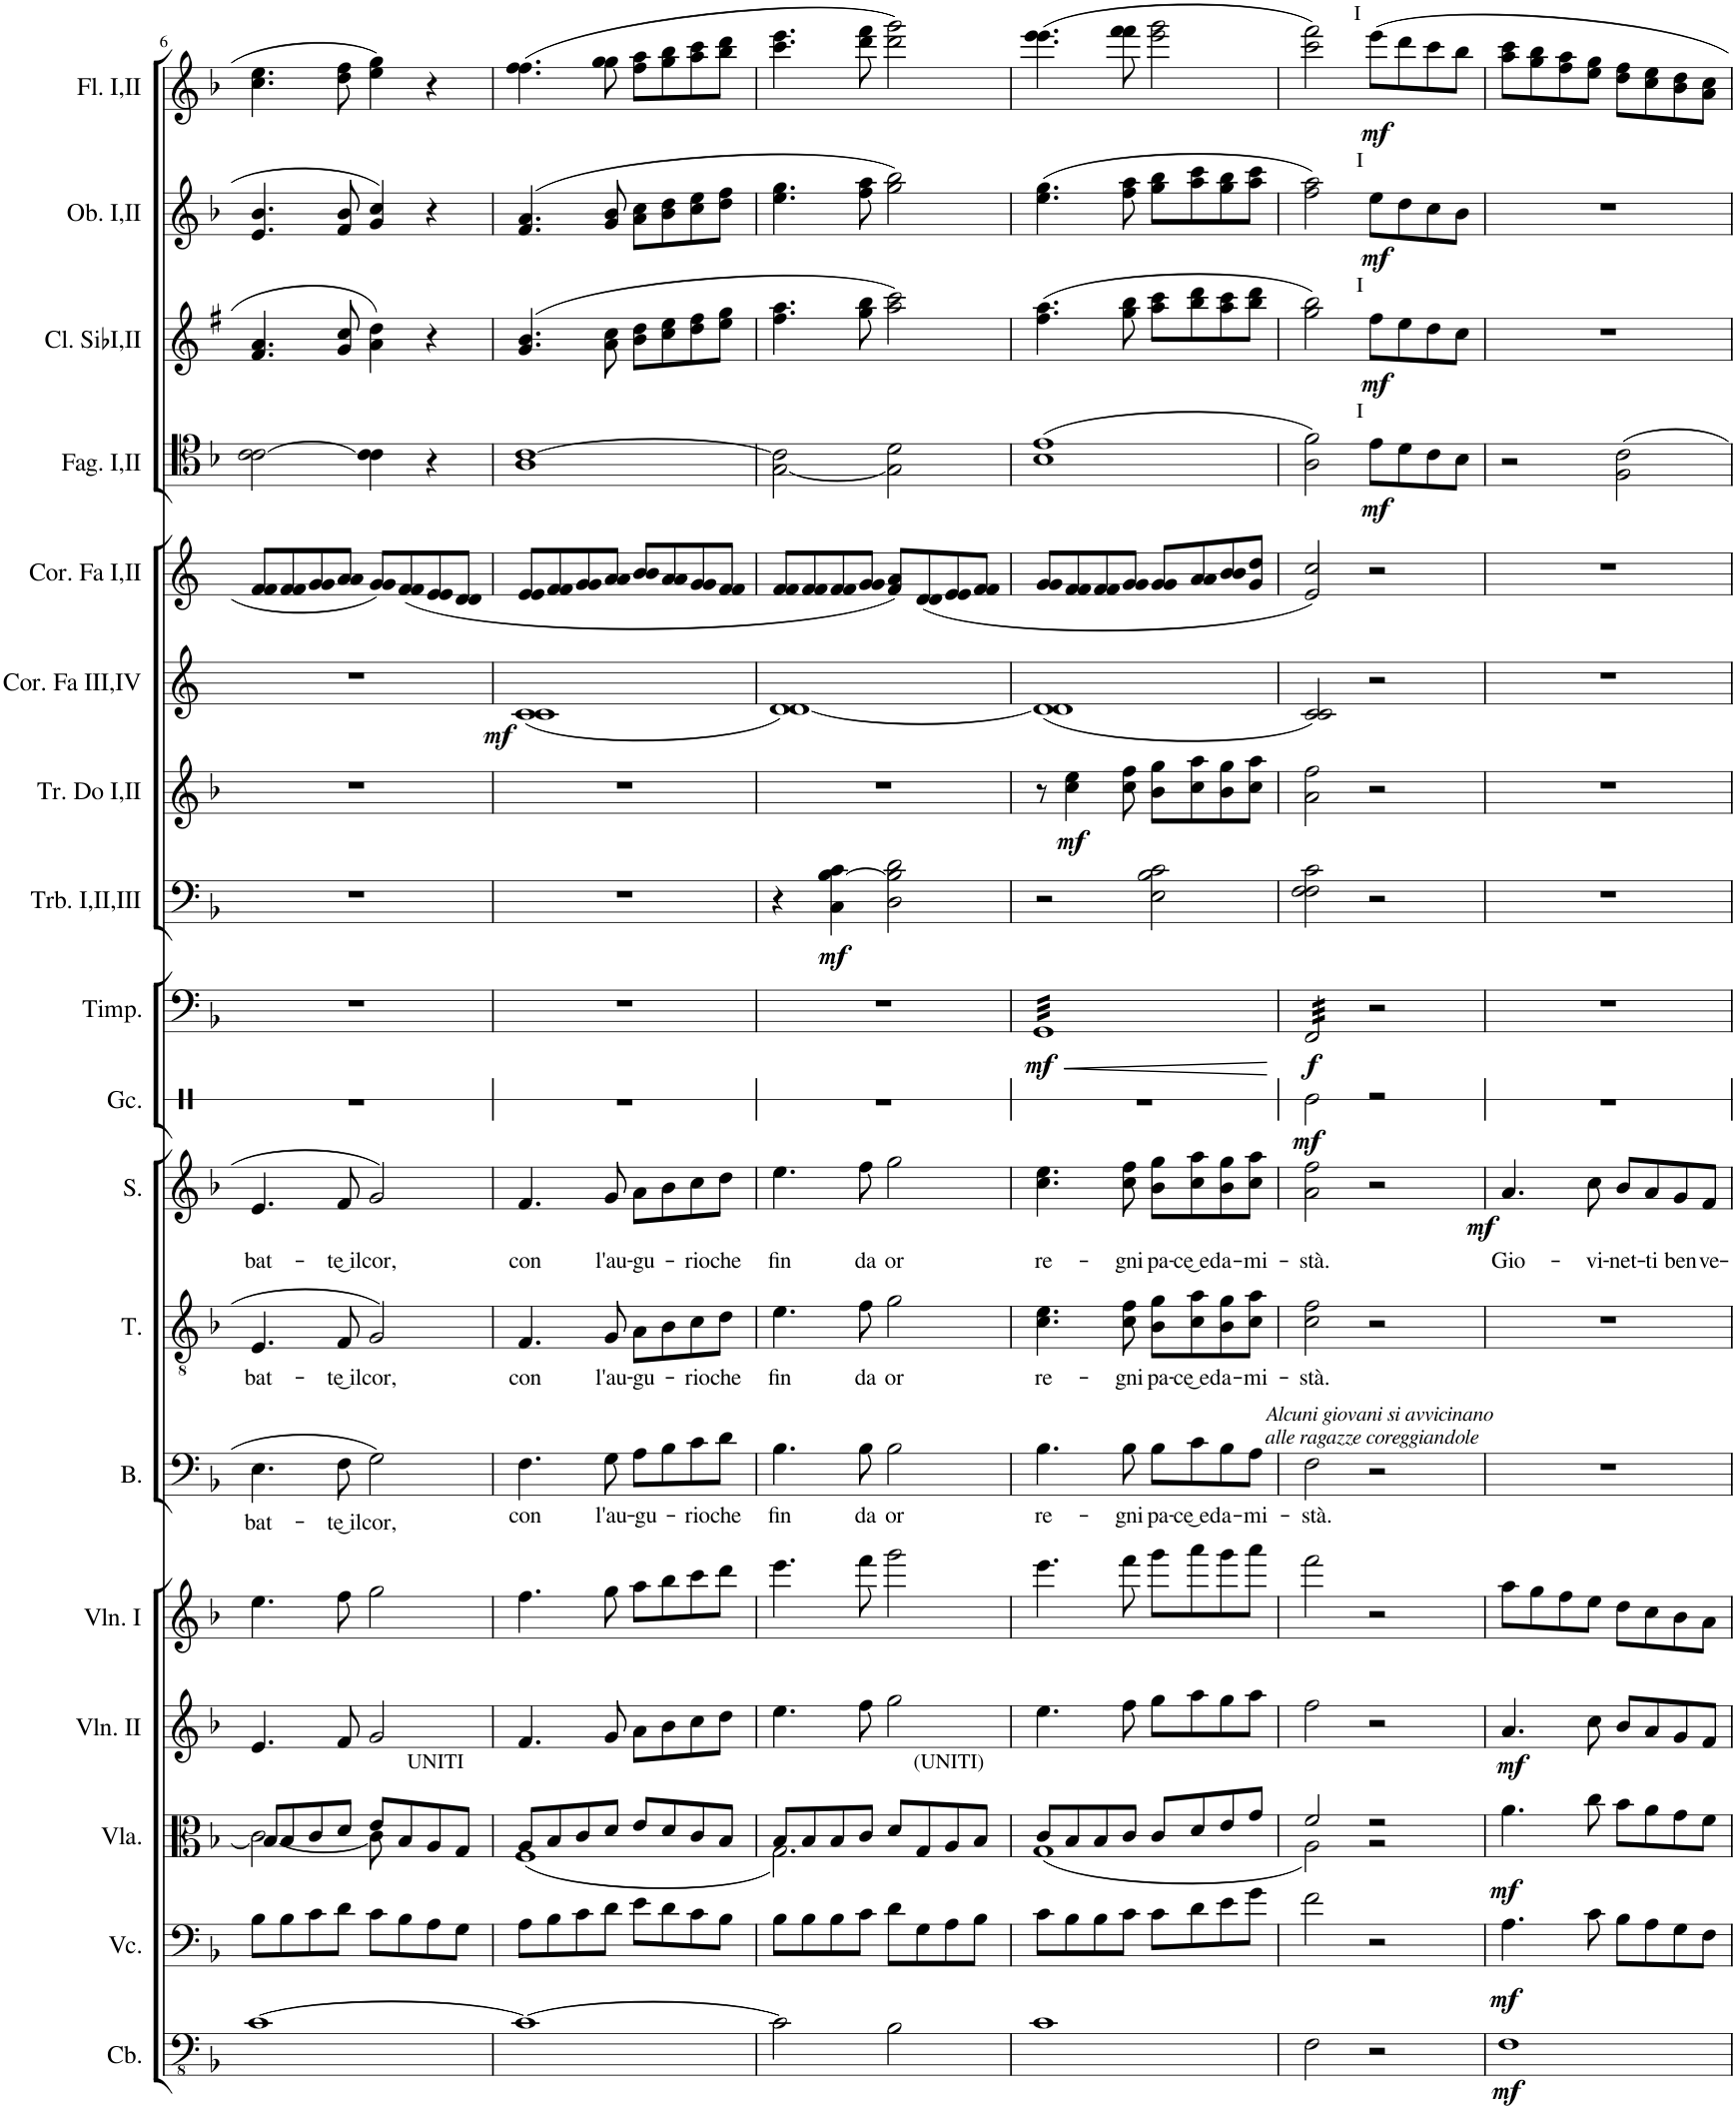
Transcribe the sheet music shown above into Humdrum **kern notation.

**kern	**dynam	**kern	**dynam	**kern	**dynam	**kern	**dynam	**kern	**kern	**text	**kern	**text	**kern	**text	**dynam	**kern	**dynam	**kern	**dynam	**kern	**dynam	**kern	**dynam	**kern	**kern	**dynam	**kern	**dynam	**kern	**dynam	**kern	**dynam
*part17	*part17	*part16	*part16	*part15	*part15	*part14	*part14	*part13	*part12	*part12	*part11	*part11	*part10	*part10	*part10	*part9	*part9	*part8	*part8	*part7	*part7	*part6	*part6	*part5	*part4	*part4	*part3	*part3	*part2	*part2	*part1	*part1
*staff17	*staff17	*staff16	*staff16	*staff15	*staff15	*staff14	*staff14	*staff13	*staff12	*staff12	*staff11	*staff11	*staff10	*staff10	*staff10	*staff9	*staff9	*staff8	*staff8	*staff7	*staff7	*staff6	*staff6	*staff5	*staff4	*staff4	*staff3	*staff3	*staff2	*staff2	*staff1	*staff1
*I"Cb.	*	*I"Vc.	*	*I"Vla.	*	*I"Vln. II	*	*I"Vln. I	*I"B.	*	*I"T.	*	*I"S.	*	*	*I"Timp.	*	*I"Trb. I,II,III	*	*I"Tr. Do I,II	*	*I"Cor. Fa III,IV	*	*I"Cor. Fa I,II	*I"Fag. I,II	*	*I"Cl. Sib I,II	*	*I"Ob. I,II	*	*I"Fl. I,II	*
*I'Cb.	*	*I'Vc.	*	*I'Vla.	*	*I'Vln. II	*	*I'Vln. I	*I'B.	*	*I'T.	*	*I'S.	*	*	*I'Timp.	*	*I'Trb. I,II,III	*	*I'Tr. Do I,II	*	*I'Cor. Fa III,IV	*	*I'Cor. Fa I,II	*I'Fag. I,II	*	*I'Cl. SibI,II	*	*I'Ob. I,II	*	*I'Fl. I,II	*
!!LO:PB:g=z
*clefFv4	*	*clefF4	*	*clefC3	*	*clefG2	*	*clefG2	*clefF4	*	*clefGv2	*	*clefG2	*	*	*clefF4	*	*clefF4	*	*clefG2	*	*clefG2	*	*clefG2	*clefC4	*	*clefG2	*	*clefG2	*	*clefG2	*
*	*	*	*	*	*	*	*	*	*	*	*	*	*	*	*	*	*	*	*	*	*	*Trd4c7	*	*Trd4c7	*	*	*Trd1c2	*	*	*	*	*
*k[b-]	*	*k[b-]	*	*k[b-]	*	*k[b-]	*	*k[b-]	*k[b-]	*	*k[b-]	*	*k[b-]	*	*	*k[b-]	*	*k[b-]	*	*k[b-]	*	*k[]	*	*k[]	*k[b-]	*	*k[f#]	*	*k[b-]	*	*k[b-]	*
*M4/4	*	*M4/4	*	*M4/4	*	*M4/4	*	*M4/4	*M4/4	*	*M4/4	*	*M4/4	*	*	*M4/4	*	*M4/4	*	*M4/4	*	*M4/4	*	*M4/4	*M4/4	*	*M4/4	*	*M4/4	*	*M4/4	*
=6	=6	=6	=6	=6	=6	=6	=6	=6	=6	=6	=6	=6	=6	=6	=6	=6	=6	=6	=6	=6	=6	=6	=6	=6	=6	=6	=6	=6	=6	=6	=6	=6
*	*	*	*	*^	*	*	*	*	*	*	*	*	*	*	*	*	*	*	*	*	*	*	*	*	*	*	*	*	*	*	*	*
!	!	!	!	!	!	!	!	!	!	!	!LO:LY:b	!	!LO:LY:b	!	!LO:LY:b	!	!	!	!	!	!	!	!	!	!	!	!	!	!	!	!	!	!
[1C	.	8B-\L	.	8B-/L	2c\_	.	4.e/	.	4.ee\	4.E\	bat-	4.E/	bat-	4.e/	bat-	.	1r	.	1r	.	1r	.	1r	.	8f/ 8f/L	2c\ [2c\	.	4.f#/ 4.a/	.	4.e/ 4.b-/	.	4.cc\ 4.ee\	.
.	.	8B-\	.	8B-/	.	.	.	.	.	.	.	.	.	.	.	.	.	.	.	.	.	.	.	.	8f/ 8f/	.	.	.	.	.	.	.	.
.	.	8c\	.	8c/	.	.	.	.	.	.	.	.	.	.	.	.	.	.	.	.	.	.	.	.	8g/ 8g/	.	.	.	.	.	.	.	.
!	!	!	!	!	!	!	!	!	!	!	!LO:LY:b	!	!LO:LY:b	!	!LO:LY:b	!	!	!	!	!	!	!	!	!	!	!	!	!	!	!	!	!	!
.	.	8d\J	.	8d/J	.	.	8f/	.	8ff\	8F\	-te͜ il	8F/	-te͜ il	8f/	-te͜ il	.	.	.	.	.	.	.	.	.	8a/ 8a/J	.	.	8g/ 8cc/	.	8f/ 8b-/	.	8dd\ 8ff\	.
!	!	!	!	!	!	!	!	!	!	!	!LO:LY:b	!	!LO:LY:b	!	!LO:LY:b	!	!	!	!	!	!	!	!	!	!	!	!	!	!	!	!	!	!
.	.	8c\L	.	8e/L	8c\]	.	2g/	.	2gg\	2G\	cor,	2G/	cor,	2g/	cor,	.	.	.	.	.	.	.	.	.	8g/ 8g/L	4c\] 4c\	.	4a\ 4dd\	.	4g/ 4cc/	.	4ee\ 4gg\	.
!	!	!	!	!LO:TX:a:t=UNITI	!	!	!	!	!	!	!	!	!	!	!	!	!	!	!	!	!	!	!	!	!	!	!	!	!	!	!	!	!
.	.	8B-\	.	8B-/	4.ryy	.	.	.	.	.	.	.	.	.	.	.	.	.	.	.	.	.	.	.	(8f/ 8f/	.	.	.	.	.	.	.	.
.	.	8A\	.	8A/	.	.	.	.	.	.	.	.	.	.	.	.	.	.	.	.	.	.	.	.	8e/ 8e/	4r	.	4r	.	4r	.	4r	.
.	.	8G\J	.	8G/J	.	.	.	.	.	.	.	.	.	.	.	.	.	.	.	.	.	.	.	.	8d/ 8d/J	.	.	.	.	.	.	.	.
=7	=7	=7	=7	=7	=7	=7	=7	=7	=7	=7	=7	=7	=7	=7	=7	=7	=7	=7	=7	=7	=7	=7	=7	=7	=7	=7	=7	=7	=7	=7	=7	=7	=7
!	!	!	!	!	!	!	!	!	!	!	!LO:LY:b	!	!LO:LY:b	!	!LO:LY:b	!	!	!	!	!	!	!	!	!LO:DY:b	!	!	!	!	!	!	!	!	!
1C_	.	8A\L	.	8A/L	(1F	.	4.f/	.	4.ff\	4.F\	con	4.F/	con	4.f/	con	.	1r	.	1r	.	1r	.	(1c 1c	mf	8e/ 8e/L	1A [1c	.	(4.g/ 4.b/	.	(4.f/ 4.a/	.	(4.ff\ 4.ff\	.
.	.	8B-\	.	8B-/	.	.	.	.	.	.	.	.	.	.	.	.	.	.	.	.	.	.	.	.	8f/ 8f/	.	.	.	.	.	.	.	.
.	.	8c\	.	8c/	.	.	.	.	.	.	.	.	.	.	.	.	.	.	.	.	.	.	.	.	8g/ 8g/	.	.	.	.	.	.	.	.
!	!	!	!	!	!	!	!	!	!	!	!LO:LY:b	!	!LO:LY:b	!	!LO:LY:b	!	!	!	!	!	!	!	!	!	!	!	!	!	!	!	!	!	!
.	.	8d\J	.	8d/J	.	.	8g/	.	8gg\	8G\	l'au-	8G/	l'au-	8g/	l'au-	.	.	.	.	.	.	.	.	.	8a/ 8a/J	.	.	8a\ 8cc\	.	8g/ 8b-/	.	8gg\ 8gg\	.
!	!	!	!	!	!	!	!	!	!	!	!LO:LY:b	!	!LO:LY:b	!	!LO:LY:b	!	!	!	!	!	!	!	!	!	!	!	!	!	!	!	!	!	!
.	.	8e\L	.	8e/L	.	.	8a\L	.	8aa\L	8A\L	-gu-	8A\L	-gu-	8a\L	-gu-	.	.	.	.	.	.	.	.	.	8b/ 8b/L	.	.	8b\ 8dd\L	.	8a\ 8cc\L	.	8ff\ 8aa\L	.
.	.	8d\	.	8d/	.	.	8b-\	.	8bb-\	8B-\	.	8B-\	.	8b-\	.	.	.	.	.	.	.	.	.	.	8a/ 8a/	.	.	8cc\ 8ee\	.	8b-\ 8dd\	.	8gg\ 8bb-\	.
!	!	!	!	!	!	!	!	!	!	!	!LO:LY:b	!	!LO:LY:b	!	!LO:LY:b	!	!	!	!	!	!	!	!	!	!	!	!	!	!	!	!	!	!
.	.	8c\	.	8c/	.	.	8cc\	.	8ccc\	8c\	-rio	8c\	-rio	8cc\	-rio	.	.	.	.	.	.	.	.	.	8g/ 8g/	.	.	8dd\ 8ff#\	.	8cc\ 8ee\	.	8aa\ 8ccc\	.
!	!	!	!	!	!	!	!	!	!	!	!LO:LY:b	!	!LO:LY:b	!	!LO:LY:b	!	!	!	!	!	!	!	!	!	!	!	!	!	!	!	!	!	!
.	.	8B-\J	.	8B-/J	.	.	8dd\J	.	8ddd\J	8d\J	che	8d\J	che	8dd\J	che	.	.	.	.	.	.	.	.	.	8f/ 8f/J	.	.	8ee\ 8gg\J	.	8dd\ 8ff\J	.	8bb-\ 8ddd\J	.
=8	=8	=8	=8	=8	=8	=8	=8	=8	=8	=8	=8	=8	=8	=8	=8	=8	=8	=8	=8	=8	=8	=8	=8	=8	=8	=8	=8	=8	=8	=8	=8	=8	=8
!	!	!	!	!	!	!	!	!	!	!	!LO:LY:b	!	!LO:LY:b	!	!LO:LY:b	!	!	!	!	!	!	!	!	!	!	!	!	!	!	!	!	!	!
2C\]	.	8B-\L	.	8B-/L	2.G\)	.	4.ee\	.	4.eee\	4.B-\	fin	4.e\	fin	4.ee\	fin	.	1r	.	4r	.	1r	.	[1d 1d)	.	8f/ 8f/L	[2G\ 2c\]	.	4.ff#\ 4.aa\	.	4.ee\ 4.gg\	.	4.ccc\ 4.eee\	.
.	.	8B-\	.	8B-/	.	.	.	.	.	.	.	.	.	.	.	.	.	.	.	.	.	.	.	.	8f/ 8f/	.	.	.	.	.	.	.	.
!	!	!	!	!	!	!	!	!	!	!	!	!	!	!	!	!	!	!	!	!LO:DY:b	!	!	!	!	!	!	!	!	!	!	!	!	!
.	.	8B-\	.	8B-/	.	.	.	.	.	.	.	.	.	.	.	.	.	.	4C\ [4B-\ 4c\	mf	.	.	.	.	8f/ 8f/	.	.	.	.	.	.	.	.
!	!	!	!	!	!	!	!	!	!	!	!LO:LY:b	!	!LO:LY:b	!	!LO:LY:b	!	!	!	!	!	!	!	!	!	!	!	!	!	!	!	!	!	!
.	.	8c\J	.	8c/J	.	.	8ff\	.	8fff\	8B-\	da	8f\	da	8ff\	da	.	.	.	.	.	.	.	.	.	8g/ 8g/J	.	.	8gg\ 8bb\	.	8ff\ 8aa\	.	8ddd\ 8fff\	.
!	!	!	!	!	!	!	!	!	!	!	!LO:LY:b	!	!LO:LY:b	!	!LO:LY:b	!	!	!	!	!	!	!	!	!	!	!	!	!	!	!	!	!	!
2BB-\	.	8d\L	.	8d/L	.	.	2gg\	.	2ggg\	2B-\	or	2g\	or	2gg\	or	.	.	.	2D\ 2B-\] 2d\	.	.	.	.	.	8f/ 8a/L)	2G\] 2d\	.	2aa\ 2ccc\)	.	2gg\ 2bb-\)	.	2ddd\ 2ggg\)	.
!	!	!	!	!LO:TX:a:t=(UNITI)	!	!	!	!	!	!	!	!	!	!	!	!	!	!	!	!	!	!	!	!	!	!	!	!	!	!	!	!	!
.	.	8G\	.	8G/	.	.	.	.	.	.	.	.	.	.	.	.	.	.	.	.	.	.	.	.	(8d/ 8d/	.	.	.	.	.	.	.	.
.	.	8A\	.	8A/	4ryy	.	.	.	.	.	.	.	.	.	.	.	.	.	.	.	.	.	.	.	8e/ 8e/	.	.	.	.	.	.	.	.
.	.	8B-\J	.	8B-/J	.	.	.	.	.	.	.	.	.	.	.	.	.	.	.	.	.	.	.	.	8f/ 8f/J	.	.	.	.	.	.	.	.
=9	=9	=9	=9	=9	=9	=9	=9	=9	=9	=9	=9	=9	=9	=9	=9	=9	=9	=9	=9	=9	=9	=9	=9	=9	=9	=9	=9	=9	=9	=9	=9	=9	=9
!	!	!	!	!	!	!	!	!	!	!	!LO:LY:b	!	!LO:LY:b	!	!LO:LY:b	!	!	!LO:HP:b	!	!	!	!	!	!	!	!	!	!	!	!	!	!	!
!	!	!	!	!	!	!	!	!	!	!	!	!	!	!	!	!	!	!LO:DY:n=1:b	!	!	!	!	!	!	!	!	!	!	!	!	!	!	!
*	*	*	*	*	*	*	*	*	*	*	*	*	*	*	*	*	*tremolo	*	*	*	*	*	*	*	*	*	*	*	*	*	*	*	*
1C	.	8c\L	.	8c/L	(1G	.	4.ee\	.	4.eee\	4.B-\	re-	4.c\ 4.e\	re-	4.cc\ 4.ee\	re-	.	32GGLLL	< mf	2r	.	8r	.	(1d] 1d	.	8g/ 8g/L	(1B- 1e	.	(4.ff#\ 4.aa\	.	(4.ee\ 4.gg\	.	(4.eee\ 4.eee\	.
.	.	.	.	.	.	.	.	.	.	.	.	.	.	.	.	.	32GG	.	.	.	.	.	.	.	.	.	.	.	.	.	.	.	.
.	.	.	.	.	.	.	.	.	.	.	.	.	.	.	.	.	32GG	.	.	.	.	.	.	.	.	.	.	.	.	.	.	.	.
.	.	.	.	.	.	.	.	.	.	.	.	.	.	.	.	.	32GG	.	.	.	.	.	.	.	.	.	.	.	.	.	.	.	.
!	!	!	!	!	!	!	!	!	!	!	!	!	!	!	!	!	!	!	!	!	!	!LO:DY:b	!	!	!	!	!	!	!	!	!	!	!
.	.	8B-\	.	8B-/	.	.	.	.	.	.	.	.	.	.	.	.	32GG	.	.	.	4cc\ 4ee\	mf	.	.	8f/ 8f/	.	.	.	.	.	.	.	.
.	.	.	.	.	.	.	.	.	.	.	.	.	.	.	.	.	32GG	.	.	.	.	.	.	.	.	.	.	.	.	.	.	.	.
.	.	.	.	.	.	.	.	.	.	.	.	.	.	.	.	.	32GG	.	.	.	.	.	.	.	.	.	.	.	.	.	.	.	.
.	.	.	.	.	.	.	.	.	.	.	.	.	.	.	.	.	32GG	.	.	.	.	.	.	.	.	.	.	.	.	.	.	.	.
.	.	8B-\	.	8B-/	.	.	.	.	.	.	.	.	.	.	.	.	32GG	.	.	.	.	.	.	.	8f/ 8f/	.	.	.	.	.	.	.	.
.	.	.	.	.	.	.	.	.	.	.	.	.	.	.	.	.	32GG	.	.	.	.	.	.	.	.	.	.	.	.	.	.	.	.
.	.	.	.	.	.	.	.	.	.	.	.	.	.	.	.	.	32GG	.	.	.	.	.	.	.	.	.	.	.	.	.	.	.	.
.	.	.	.	.	.	.	.	.	.	.	.	.	.	.	.	.	32GG	.	.	.	.	.	.	.	.	.	.	.	.	.	.	.	.
!	!	!	!	!	!	!	!	!	!	!	!LO:LY:b	!	!LO:LY:b	!	!LO:LY:b	!	!	!	!	!	!	!	!	!	!	!	!	!	!	!	!	!	!
.	.	8c\J	.	8c/J	.	.	8ff\	.	8fff\	8B-\	-gni	8c\ 8f\	-gni	8cc\ 8ff\	-gni	.	32GG	.	.	.	8cc\ 8ff\	.	.	.	8g/ 8g/J	.	.	8gg\ 8bb\	.	8ff\ 8aa\	.	8fff\ 8fff\	.
.	.	.	.	.	.	.	.	.	.	.	.	.	.	.	.	.	32GG	.	.	.	.	.	.	.	.	.	.	.	.	.	.	.	.
.	.	.	.	.	.	.	.	.	.	.	.	.	.	.	.	.	32GG	.	.	.	.	.	.	.	.	.	.	.	.	.	.	.	.
.	.	.	.	.	.	.	.	.	.	.	.	.	.	.	.	.	32GG	.	.	.	.	.	.	.	.	.	.	.	.	.	.	.	.
!	!	!	!	!	!	!	!	!	!	!	!LO:LY:b	!	!LO:LY:b	!	!LO:LY:b	!	!	!	!	!	!	!	!	!	!	!	!	!	!	!	!	!	!
.	.	8c\L	.	8c/L	.	.	8gg\L	.	8ggg\L	8B-\L	pa-	8B-\ 8g\L	pa-	8b-\ 8gg\L	pa-	.	32GG	.	2E\ 2B-\ 2c\	.	8b-\ 8gg\L	.	.	.	8g/ 8g/L	.	.	8aa\ 8ccc\L	.	8gg\ 8bb-\L	.	2eee\ 2ggg\	.
.	.	.	.	.	.	.	.	.	.	.	.	.	.	.	.	.	32GG	.	.	.	.	.	.	.	.	.	.	.	.	.	.	.	.
.	.	.	.	.	.	.	.	.	.	.	.	.	.	.	.	.	32GG	.	.	.	.	.	.	.	.	.	.	.	.	.	.	.	.
.	.	.	.	.	.	.	.	.	.	.	.	.	.	.	.	.	32GG	.	.	.	.	.	.	.	.	.	.	.	.	.	.	.	.
!	!	!	!	!	!	!	!	!	!	!	!LO:LY:b	!	!LO:LY:b	!	!LO:LY:b	!	!	!	!	!	!	!	!	!	!	!	!	!	!	!	!	!	!
.	.	8d\	.	8d/	.	.	8aa\	.	8aaa\	8c\	-ce͜ ed	8c\ 8a\	-ce͜ ed	8cc\ 8aa\	-ce͜ ed	.	32GG	.	.	.	8cc\ 8aa\	.	.	.	8a/ 8a/	.	.	8bb\ 8ddd\	.	8aa\ 8ccc\	.	.	.
.	.	.	.	.	.	.	.	.	.	.	.	.	.	.	.	.	32GG	.	.	.	.	.	.	.	.	.	.	.	.	.	.	.	.
.	.	.	.	.	.	.	.	.	.	.	.	.	.	.	.	.	32GG	.	.	.	.	.	.	.	.	.	.	.	.	.	.	.	.
.	.	.	.	.	.	.	.	.	.	.	.	.	.	.	.	.	32GG	.	.	.	.	.	.	.	.	.	.	.	.	.	.	.	.
!	!	!	!	!	!	!	!	!	!	!	!LO:LY:b	!	!LO:LY:b	!	!LO:LY:b	!	!	!	!	!	!	!	!	!	!	!	!	!	!	!	!	!	!
.	.	8e\	.	8e/	.	.	8gg\	.	8ggg\	8B-\	a-	8B-\ 8g\	a-	8b-\ 8gg\	a-	.	32GG	.	.	.	8b-\ 8gg\	.	.	.	8b/ 8b/	.	.	8aa\ 8ccc\	.	8gg\ 8bb-\	.	.	.
.	.	.	.	.	.	.	.	.	.	.	.	.	.	.	.	.	32GG	.	.	.	.	.	.	.	.	.	.	.	.	.	.	.	.
.	.	.	.	.	.	.	.	.	.	.	.	.	.	.	.	.	32GG	.	.	.	.	.	.	.	.	.	.	.	.	.	.	.	.
.	.	.	.	.	.	.	.	.	.	.	.	.	.	.	.	.	32GG	.	.	.	.	.	.	.	.	.	.	.	.	.	.	.	.
!	!	!	!	!	!	!	!	!	!	!	!LO:LY:b	!	!LO:LY:b	!	!LO:LY:b	!	!	!	!	!	!	!	!	!	!	!	!	!	!	!	!	!	!
.	.	8g\J	.	8g/J	.	.	8aa\J	.	8aaa\J	8A\J	-mi-	8c\ 8a\J	-mi-	8cc\ 8aa\J	-mi-	.	32GG	.	.	.	8cc\ 8aa\J	.	.	.	8g/ 8dd/J	.	.	8bb\ 8ddd\J	.	8aa\ 8ccc\J	.	.	.
.	.	.	.	.	.	.	.	.	.	.	.	.	.	.	.	.	32GG	.	.	.	.	.	.	.	.	.	.	.	.	.	.	.	.
.	.	.	.	.	.	.	.	.	.	.	.	.	.	.	.	.	32GG	.	.	.	.	.	.	.	.	.	.	.	.	.	.	.	.
.	.	.	.	.	.	.	.	.	.	.	.	.	.	.	.	.	32GGJJJ	.	.	.	.	.	.	.	.	.	.	.	.	.	.	.	.
*	*	*	*	*v	*v	*	*	*	*	*	*	*	*	*	*	*	*	*	*	*	*	*	*	*	*	*	*	*	*	*	*	*	*
.	.	.	.	.	.	.	.	.	.	.	.	.	.	.	.	.	[	.	.	.	.	.	.	.	.	.	.	.	.	.	.	.
=10	=10	=10	=10	=10	=10	=10	=10	=10	=10	=10	=10	=10	=10	=10	=10	=10	=10	=10	=10	=10	=10	=10	=10	=10	=10	=10	=10	=10	=10	=10	=10	=10
*	*	*	*	*^	*	*	*	*	*	*	*	*	*	*	*	*	*	*	*	*	*	*	*	*	*	*	*	*	*	*	*	*
!	!	!	!	!	!	!	!	!	!	!	!LO:LY:b	!	!LO:LY:b	!	!LO:LY:b	!	!	!LO:DY:b	!	!	!	!	!	!	!	!	!	!	!	!	!	!	!
2FF\	.	2f\	.	2f/	2A\)	.	2ff\	.	2fff\	2F\	-stà.	2c\ 2f\	-stà.	2a\ 2ff\	-stà.	.	32FF/LLL	f	2F\ 2F\ 2c\	.	2a\ 2ff\	.	2c/ 2c/)	.	2e/ 2cc/)	2A\ 2f\)	.	2gg\ 2bb\)	.	2ff\ 2aa\)	.	2ccc\ 2fff\)	.
.	.	.	.	.	.	.	.	.	.	.	.	.	.	.	.	.	32FF/	.	.	.	.	.	.	.	.	.	.	.	.	.	.	.	.
.	.	.	.	.	.	.	.	.	.	.	.	.	.	.	.	.	32FF/	.	.	.	.	.	.	.	.	.	.	.	.	.	.	.	.
.	.	.	.	.	.	.	.	.	.	.	.	.	.	.	.	.	32FF/	.	.	.	.	.	.	.	.	.	.	.	.	.	.	.	.
.	.	.	.	.	.	.	.	.	.	.	.	.	.	.	.	.	32FF/	.	.	.	.	.	.	.	.	.	.	.	.	.	.	.	.
.	.	.	.	.	.	.	.	.	.	.	.	.	.	.	.	.	32FF/	.	.	.	.	.	.	.	.	.	.	.	.	.	.	.	.
.	.	.	.	.	.	.	.	.	.	.	.	.	.	.	.	.	32FF/	.	.	.	.	.	.	.	.	.	.	.	.	.	.	.	.
.	.	.	.	.	.	.	.	.	.	.	.	.	.	.	.	.	32FF/	.	.	.	.	.	.	.	.	.	.	.	.	.	.	.	.
.	.	.	.	.	.	.	.	.	.	.	.	.	.	.	.	.	32FF/	.	.	.	.	.	.	.	.	.	.	.	.	.	.	.	.
.	.	.	.	.	.	.	.	.	.	.	.	.	.	.	.	.	32FF/	.	.	.	.	.	.	.	.	.	.	.	.	.	.	.	.
.	.	.	.	.	.	.	.	.	.	.	.	.	.	.	.	.	32FF/	.	.	.	.	.	.	.	.	.	.	.	.	.	.	.	.
.	.	.	.	.	.	.	.	.	.	.	.	.	.	.	.	.	32FF/	.	.	.	.	.	.	.	.	.	.	.	.	.	.	.	.
.	.	.	.	.	.	.	.	.	.	.	.	.	.	.	.	.	32FF/	.	.	.	.	.	.	.	.	.	.	.	.	.	.	.	.
.	.	.	.	.	.	.	.	.	.	.	.	.	.	.	.	.	32FF/	.	.	.	.	.	.	.	.	.	.	.	.	.	.	.	.
.	.	.	.	.	.	.	.	.	.	.	.	.	.	.	.	.	32FF/	.	.	.	.	.	.	.	.	.	.	.	.	.	.	.	.
.	.	.	.	.	.	.	.	.	.	.	.	.	.	.	.	.	32FF/JJJ	.	.	.	.	.	.	.	.	.	.	.	.	.	.	.	.
*	*	*	*	*	*	*	*	*	*	*	*	*	*	*	*	*	*Xtremolo	*	*	*	*	*	*	*	*	*	*	*	*	*	*	*	*
!	!	!	!	!	!	!	!	!	!	!	!	!	!	!	!	!	!	!	!	!	!	!	!	!	!	!	!	!	!	!	!	!LO:TX:a:t=I	!
!	!	!	!	!	!	!	!	!	!	!	!	!	!	!	!	!	!	!	!	!	!	!	!	!	!	!	!	!	!	!LO:TX:a:t=I	!	!	!
!	!	!	!	!	!	!	!	!	!	!	!	!	!	!	!	!	!	!	!	!	!	!	!	!	!	!	!	!LO:TX:a:t=I	!	!	!	!	!
!	!	!	!	!	!	!	!	!	!	!	!	!	!	!	!	!	!	!	!	!	!	!	!	!	!	!LO:TX:a:t=I	!	!	!	!	!	!	!
!	!	!	!	!	!	!	!	!	!	!	!	!LO:TX:b:i:t=Alcuni giovani si avvicinano	!	!	!	!	!	!	!	!	!	!	!	!	!	!	!	!	!	!	!	!	!
!	!	!	!	!	!	!	!	!	!	!	!	!LO:TX:b:t=alle ragazze coreggiandole	!	!	!	!	!	!	!	!	!	!	!	!	!	!	!	!	!	!	!	!	!
!	!	!	!	!	!	!	!	!	!	!	!	!	!	!	!	!	!	!	!	!	!	!	!	!	!	!	!LO:DY:b	!	!LO:DY:b	!	!LO:DY:b	!	!LO:DY:b
2r	.	2r	.	2r	2r	.	2r	.	2r	2r	.	2r	.	2r	.	.	2r	.	2r	.	2r	.	2r	.	2r	8e\L	mf	8ff#\L	mf	8ee\L	mf	8eee\L	mf
.	.	.	.	.	.	.	.	.	.	.	.	.	.	.	.	.	.	.	.	.	.	.	.	.	.	8d\	.	8ee\	.	8dd\	.	8ddd\	.
.	.	.	.	.	.	.	.	.	.	.	.	.	.	.	.	.	.	.	.	.	.	.	.	.	.	8c\	.	8dd\	.	8cc\	.	8ccc\	.
.	.	.	.	.	.	.	.	.	.	.	.	.	.	.	.	.	.	.	.	.	.	.	.	.	.	8B-\J	.	8cc\J	.	8b-\J	.	8bb-\J	.
*	*	*	*	*v	*v	*	*	*	*	*	*	*	*	*	*	*	*	*	*	*	*	*	*	*	*	*	*	*	*	*	*	*	*
=11	=11	=11	=11	=11	=11	=11	=11	=11	=11	=11	=11	=11	=11	=11	=11	=11	=11	=11	=11	=11	=11	=11	=11	=11	=11	=11	=11	=11	=11	=11	=11	=11
!	!LO:DY:b	!	!LO:DY:b	!	!LO:DY:b	!	!LO:DY:b	!	!	!	!	!	!	!LO:LY:b	!LO:DY:b	!	!	!	!	!	!	!	!	!	!	!	!	!	!	!	!	!
1FF	mf	4.A\	mf	4.a\	mf	4.a/	mf	8aa\L	1r	.	1r	.	4.a/	Gio-	mf	1r	.	1r	.	1r	.	1r	.	1r	2r	.	1r	.	1r	.	8aa\ 8ccc\L	.
.	.	.	.	.	.	.	.	8gg\	.	.	.	.	.	.	.	.	.	.	.	.	.	.	.	.	.	.	.	.	.	.	8gg\ 8bb-\	.
.	.	.	.	.	.	.	.	8ff\	.	.	.	.	.	.	.	.	.	.	.	.	.	.	.	.	.	.	.	.	.	.	8ff\ 8aa\	.
!	!	!	!	!	!	!	!	!	!	!	!	!	!	!LO:LY:b	!	!	!	!	!	!	!	!	!	!	!	!	!	!	!	!	!	!
.	.	8c\	.	8cc\	.	8cc\	.	8ee\J	.	.	.	.	8cc\	-vi-	.	.	.	.	.	.	.	.	.	.	.	.	.	.	.	.	8ee\ 8gg\J	.
!	!	!	!	!	!	!	!	!	!	!	!	!	!	!LO:LY:b	!	!	!	!	!	!	!	!	!	!	!	!	!	!	!	!	!	!
.	.	8B-\L	.	8b-\L	.	8b-/L	.	8dd\L	.	.	.	.	8b-/L	-net-	.	.	.	.	.	.	.	.	.	.	2F\ 2c\	.	.	.	.	.	8dd\ 8ff\L	.
!	!	!	!	!	!	!	!	!	!	!	!	!	!	!LO:LY:b	!	!	!	!	!	!	!	!	!	!	!	!	!	!	!	!	!	!
.	.	8A\	.	8a\	.	8a/	.	8cc\	.	.	.	.	8a/	-ti	.	.	.	.	.	.	.	.	.	.	.	.	.	.	.	.	8cc\ 8ee\	.
!	!	!	!	!	!	!	!	!	!	!	!	!	!	!LO:LY:b	!	!	!	!	!	!	!	!	!	!	!	!	!	!	!	!	!	!
.	.	8G\	.	8g\	.	8g/	.	8b-\	.	.	.	.	8g/	ben	.	.	.	.	.	.	.	.	.	.	.	.	.	.	.	.	8b-\ 8dd\	.
!	!	!	!	!	!	!	!	!	!	!	!	!	!	!LO:LY:b	!	!	!	!	!	!	!	!	!	!	!	!	!	!	!	!	!	!
.	.	8F\J	.	8f\J	.	8f/J	.	8a\J	.	.	.	.	8f/J	ve-	.	.	.	.	.	.	.	.	.	.	.	.	.	.	.	.	8a\ 8cc\J	.
=	=	=	=	=	=	=	=	=	=	=	=	=	=	=	=	=	=	=	=	=	=	=	=	=	=	=	=	=	=	=	=	=
*-	*-	*-	*-	*-	*-	*-	*-	*-	*-	*-	*-	*-	*-	*-	*-	*-	*-	*-	*-	*-	*-	*-	*-	*-	*-	*-	*-	*-	*-	*-	*-	*-
